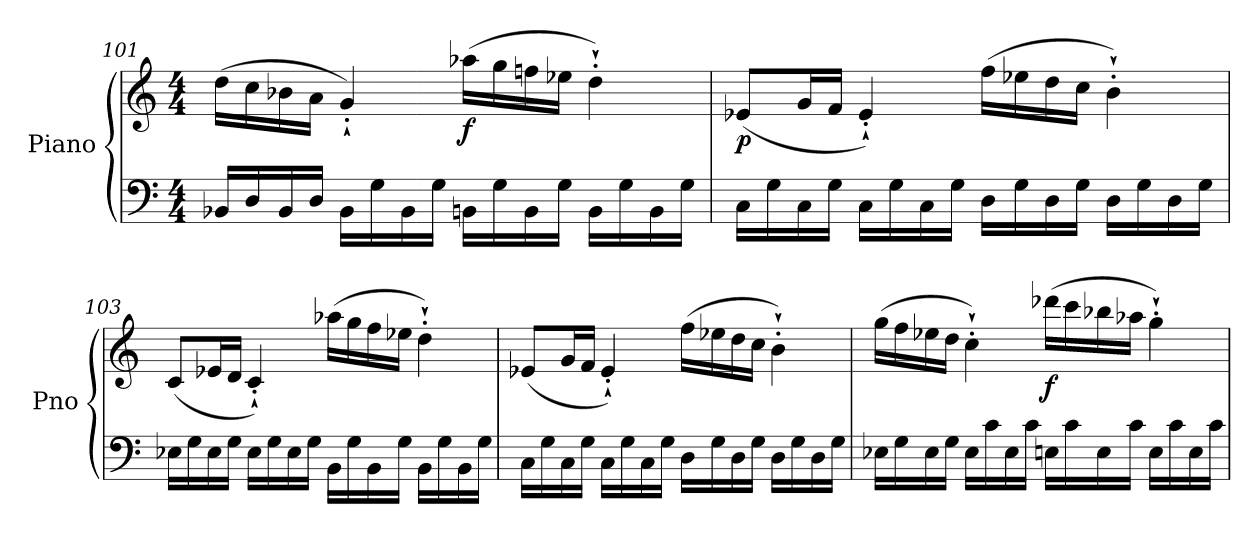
**kern	**kern	**dynam
*part1	*part1	*part1
*staff2	*staff1	*staff1/2
*I"Piano	*	*
*I'Pno	*	*
*clefF4	*clefG2	*
*k[]	*k[]	*
*M4/4	*M4/4	*
=101	=101	=101
16BB-X/LL	(16dd\LL	.
16D/	16cc\	.
16BB-/	16b-X\	.
16D/JJ	16a\JJ	.
16BB-\LL	4g'`/)	.
16G\	.	.
16BB-\	.	.
16G\JJ	.	.
!	!	!LO:DY:b
16BBn\LL	(16aa-X\LL	f
16G\	16gg\	.
16BB\	16ffn\	.
16G\JJ	16ee-X\JJ	.
16BB\LL	4dd'`\)	.
16G\	.	.
16BB\	.	.
16G\JJ	.	.
!!LO:LB:g=z
=102	=102	=102
!	!	!LO:DY:b
16C\LL	(8e-X/L	p
16G\	.	.
16C\	16g/L	.
16G\JJ	16f/JJ	.
16C\LL	4e-'`/)	.
16G\	.	.
16C\	.	.
16G\JJ	.	.
16D\LL	(16ff\LL	.
16G\	16ee-X\	.
16D\	16dd\	.
16G\JJ	16cc\JJ	.
16D\LL	4b'`\)	.
16G\	.	.
16D\	.	.
16G\JJ	.	.
=103	=103	=103
16E-X\LL	(8c/L	.
16G\	.	.
16E-\	16e-X/L	.
16G\JJ	16d/JJ	.
16E-\LL	4c'`/)	.
16G\	.	.
16E-\	.	.
16G\JJ	.	.
16BB\LL	(16aa-X\LL	.
16G\	16gg\	.
16BB\	16ff\	.
16G\JJ	16ee-X\JJ	.
16BB\LL	4dd'`\)	.
16G\	.	.
16BB\	.	.
16G\JJ	.	.
=104	=104	=104
!	!	!LO:DY:b
16C\LL	(8e-X/L	other-dynamics
16G\	.	.
16C\	16g/L	.
16G\JJ	16f/JJ	.
16C\LL	4e-'`/)	.
16G\	.	.
16C\	.	.
16G\JJ	.	.
16D\LL	(16ff\LL	.
16G\	16ee-X\	.
16D\	16dd\	.
16G\JJ	16cc\JJ	.
16D\LL	4b'`\)	.
16G\	.	.
16D\	.	.
16G\JJ	.	.
!!LO:LB:g=z
=105	=105	=105
16E-X\LL	(16gg\LL	.
16G\	16ff\	.
16E-\	16ee-X\	.
16G\JJ	16dd\JJ	.
16E-\LL	4cc'`\)	.
16c\	.	.
16E-\	.	.
16c\JJ	.	.
!	!	!LO:DY:b
16En\LL	(16ddd-X\LL	f
16c\	16ccc\	.
16E\	16bb-X\	.
16c\JJ	16aa-X\JJ	.
16E\LL	4gg'`\)	.
16c\	.	.
16E\	.	.
16c\JJ	.	.
=	=	=
*-	*-	*-
